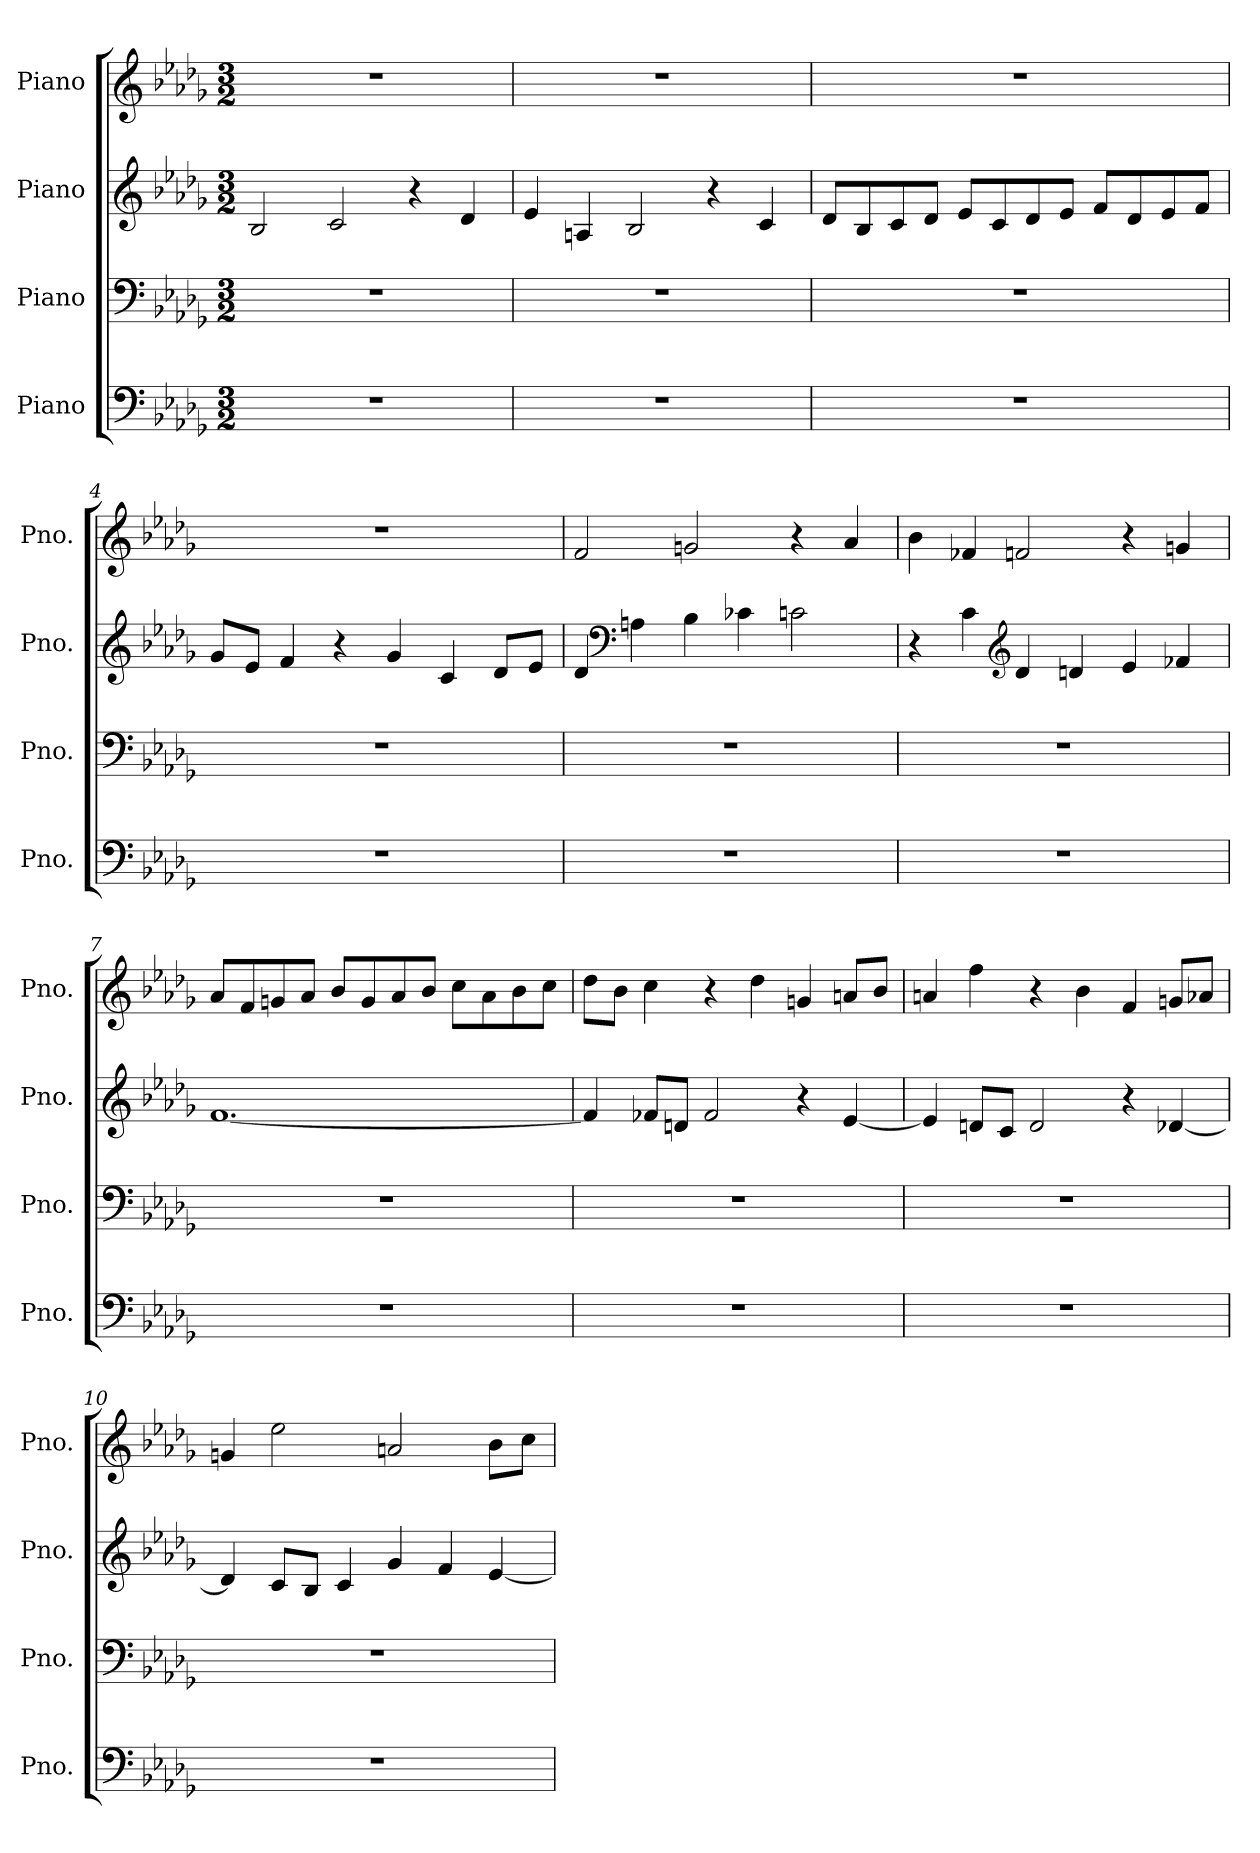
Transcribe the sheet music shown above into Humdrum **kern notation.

**kern	**kern	**kern	**kern
*part4	*part3	*part2	*part1
*staff4	*staff3	*staff2	*staff1
*I"Piano	*I"Piano	*I"Piano	*I"Piano
*I'Pno.	*I'Pno.	*I'Pno.	*I'Pno.
*clefF4	*clefF4	*clefG2	*clefG2
*k[b-e-a-d-g-]	*k[b-e-a-d-g-]	*k[b-e-a-d-g-]	*k[b-e-a-d-g-]
*M3/2	*M3/2	*M3/2	*M3/2
*MM130	*MM130	*MM130	*MM130
=1	=1	=1	=1
1.r	1.r	2B-/	1.r
.	.	2c/	.
.	.	4r	.
.	.	4d-/	.
=2	=2	=2	=2
1.r	1.r	4e-/	1.r
.	.	4An/	.
.	.	2B-/	.
.	.	4r	.
.	.	4c/	.
=3	=3	=3	=3
1.r	1.r	8d-/L	1.r
.	.	8B-/	.
.	.	8c/	.
.	.	8d-/J	.
.	.	8e-/L	.
.	.	8c/	.
.	.	8d-/	.
.	.	8e-/J	.
.	.	8f/L	.
.	.	8d-/	.
.	.	8e-/	.
.	.	8f/J	.
=4	=4	=4	=4
1.r	1.r	8g-/L	1.r
.	.	8e-/J	.
.	.	4f/	.
.	.	4r	.
.	.	4g-/	.
.	.	4c/	.
.	.	8d-/L	.
.	.	8e-/J	.
!!LO:LB:g=z
=5	=5	=5	=5
1.r	1.r	4d-/	2f/
*	*	*clefF4	*
.	.	4An\	.
.	.	4B-\	2gn/
.	.	4c-X\	.
.	.	2cn\	4r
.	.	.	4a-/
=6	=6	=6	=6
1.r	1.r	4r	4b-\
.	.	4c\	4f-X/
*	*	*clefG2	*
.	.	4d-/	2fn/
.	.	4dn/	.
.	.	4e-/	4r
.	.	4f-X/	4gn/
=7	=7	=7	=7
1.r	1.r	[1.f	8a-/L
.	.	.	8f/
.	.	.	8gn/
.	.	.	8a-/J
.	.	.	8b-/L
.	.	.	8g/
.	.	.	8a-/
.	.	.	8b-/J
.	.	.	8cc\L
.	.	.	8a-\
.	.	.	8b-\
.	.	.	8cc\J
!!LO:LB:g=z
=8	=8	=8	=8
1.r	1.r	4f/]	8dd-\L
.	.	.	8b-\J
.	.	8f-X/L	4cc\
.	.	8dn/J	.
.	.	2f-/	4r
.	.	.	4dd-\
.	.	4r	4gn/
.	.	[4e-/	8an/L
.	.	.	8b-/J
=9	=9	=9	=9
1.r	1.r	4e-/]	4an/
.	.	8dn/L	4ff\
.	.	8c/J	.
.	.	2d/	4r
.	.	.	4b-\
.	.	4r	4f/
.	.	[4d-X/	8gn/L
.	.	.	8a-X/J
=10	=10	=10	=10
1.r	1.r	4d-/]	4gn/
.	.	8c/L	2ee-\
.	.	8B-/J	.
.	.	4c/	.
.	.	4g-/	2an/
.	.	4f/	.
.	.	[4e-/	8b-\L
.	.	.	8cc\J
=	=	=	=
*-	*-	*-	*-
